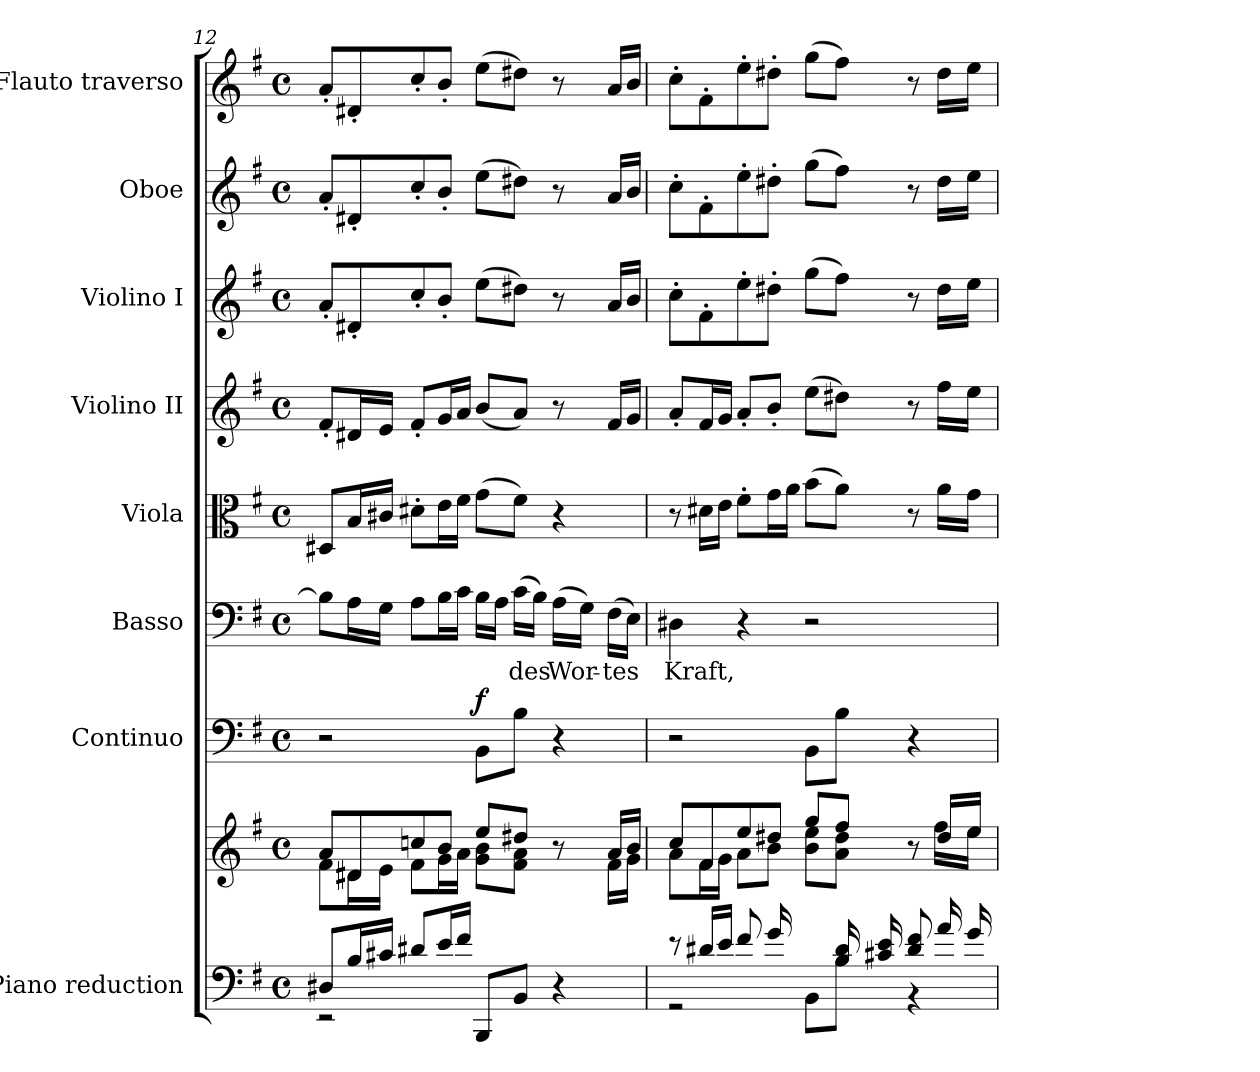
**kern	**kern	**kern	**dynam	**kern	**text	**kern	**kern	**kern	**kern	**kern
*part8	*part8	*part7	*part7	*part6	*part6	*part5	*part4	*part3	*part2	*part1
*staff9	*staff8	*staff7	*staff7	*staff6	*staff6	*staff5	*staff4	*staff3	*staff2	*staff1
*I"Piano reduction	*	*I"Continuo	*	*I"Basso	*	*I"Viola	*I"Violino II	*I"Violino I	*I"Oboe	*I"Flauto traverso
*I'Pno	*	*	*	*	*	*I'Vla	*I'Vln	*I'Vln	*I'Ob	*I'Fl
*clefF4	*clefG2	*clefF4	*	*clefF4	*	*clefC3	*clefG2	*clefG2	*clefG2	*clefG2
*k[f#]	*k[f#]	*k[f#]	*	*k[f#]	*	*k[f#]	*k[f#]	*k[f#]	*k[f#]	*k[f#]
*M4/4	*M4/4	*M4/4	*	*M4/4	*	*M4/4	*M4/4	*M4/4	*M4/4	*M4/4
*met(c)	*met(c)	*met(c)	*	*met(c)	*	*met(c)	*met(c)	*met(c)	*met(c)	*met(c)
=12	=12	=12	=12	=12	=12	=12	=12	=12	=12	=12
*^	*^	*	*	*	*	*	*	*	*	*
8D#X/L	2r	8a/L	8f#\L	2r	.	8B\L]	.	8D#X/L	8f#'/L	8a'/L	8a'/L	8a'/L
16B/L	.	8d#X/	16d#\L	.	.	16A\L	.	16B/L	16d#X/L	8d#X'/	8d#X'/	8d#X'/
16c#X/JJ	.	.	16e\JJ	.	.	16G\JJ	.	16c#X/JJ	16e/JJ	.	.	.
8d#X/L	.	8ccn/	8f#\L	.	.	8A\L	.	8d#X'\L	8f#'/L	8cc'/	8cc'/	8cc'/
16e/L	.	8b/J	16g\L	.	.	16B\L	.	16e\L	16g/L	8b'/J	8b'/J	8b'/J
16f#/JJ	.	.	16a\JJ	.	.	16c\JJ	.	16f#\JJ	16a/JJ	.	.	.
!	!	!	!	!	!LO:DY:a	!	!	!	!	!	!	!
8BBB/L	4ryy	8ee/L	8g\ 8b\L	8BB\L	f	16B\LL	.	(8g\L	(8b/L	(8ee\L	(8ee\L	(8ee\L
.	.	.	.	.	.	16A\JJ	.	.	.	.	.	.
!	!	!	!	!	!	!	!LO:LY:b	!	!	!	!	!
8BB/J	.	8dd#X/J	8f#\ 8a\J	8B\J	.	(16c\LL	des	8f#\J)	8a/J)	8dd#X\J)	8dd#X\J)	8dd#X\J)
.	.	.	.	.	.	16B\JJ)	.	.	.	.	.	.
!	!	!	!	!	!	!	!LO:LY:b	!	!	!	!	!
4r	4ryy	8r	8ryy	4r	.	(16A\LL	Wor-	4r	8r	8r	8r	8r
.	.	.	.	.	.	16G\JJ)	.	.	.	.	.	.
!	!	!	!	!	!	!	!LO:LY:b	!	!	!	!	!
.	.	16a/LL	16f#\LL	.	.	(16F#\LL	-tes	.	16f#/LL	16a/LL	16a/LL	16a/LL
.	.	16b/JJ	16g\JJ	.	.	16E\JJ)	.	.	16g/JJ	16b/JJ	16b/JJ	16b/JJ
=13	=13	=13	=13	=13	=13	=13	=13	=13	=13	=13	=13	=13
*	*	*	*^	*	*	*	*	*	*	*	*	*
!	!	!	!	!	!	!	!	!LO:LY:b	!	!	!	!	!
8r	2r	8cc/L	8a\L	4..ryy	2r	.	4D#X\	Kraft,	8r	8a'/L	8cc'\L	8cc'\L	8cc'\L
16d#X/LL	.	8f#/	16f#\L	.	.	.	.	.	16d#X\LL	16f#/L	8f#'\	8f#'\	8f#'\
16e/JJ	.	.	16g\JJ	.	.	.	.	.	16e\JJ	16g/JJ	.	.	.
8f#/L	.	8ee/	8a\L	.	.	.	4r	.	8f#'\L	8a'/L	8ee'\	8ee'\	8ee'\
16g/L	.	8dd#X/J	8b\J	.	.	.	.	.	16g\L	8b'/J	8dd#X'\J	8dd#X'\J	8dd#X'\J
16ryy	.	.	.	16a\JJ	.	.	.	.	16a\JJ	.	.	.	.
8ryy	8BB\L	8gg/L	8b\ 8ee\L	2ryy	8BB\L	.	2r	.	(8b\L	(8ee\L	(8gg\L	(8gg\L	(8gg\L
16B/ 16d#/LL	8B\J	8ff#/J	8a\ 8dd#\J	.	8B\J	.	.	.	8a\J)	8dd#X\J)	8ff#\J)	8ff#\J)	8ff#\J)
16c#X/ 16e/JJ	.	.	.	.	.	.	.	.	.	.	.	.	.
8d#/ 8f#/L	4r	8r	8ryy	.	4r	.	.	.	8r	8r	8r	8r	8r
16a/L	.	16dd#/LL	16ff#\LL	.	.	.	.	.	16a\LL	16ff#\LL	16dd#\LL	16dd#\LL	16dd#\LL
16g/JJ	.	16ee/JJ	16ee\JJ	.	.	.	.	.	16g\JJ	16ee\JJ	16ee\JJ	16ee\JJ	16ee\JJ
*v	*v	*	*	*	*	*	*	*	*	*	*	*	*
*	*v	*v	*v	*	*	*	*	*	*	*	*	*
=	=	=	=	=	=	=	=	=	=	=
*-	*-	*-	*-	*-	*-	*-	*-	*-	*-	*-
